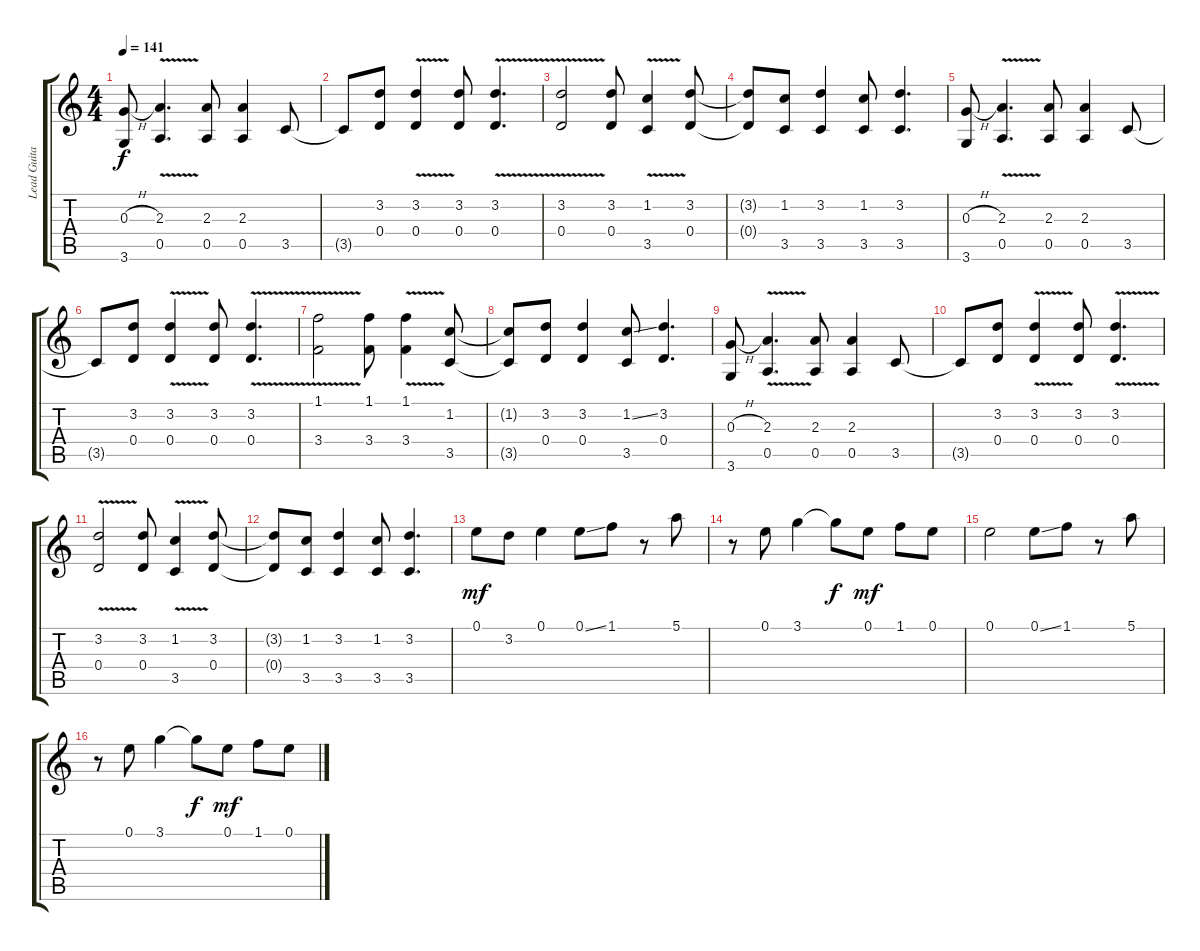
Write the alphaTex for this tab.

\track ("Lead Guitar 2" "Lead Guita") {instrument distortionguitar}
\staff {score tabs}
\tuning (E4 B3 G3 D3 A2 E2) {hide}
\ts (4 4)
\tempo 141
\clef g2
\ks c
(0.3{h} 3.6).8{dy f} (2.3{v} 0.5{v}).4{d} (2.3 0.5).8 (2.3 0.5).4 3.5.8 |
3.5{t}.8 (3.2 0.4).8 (3.2{v} 0.4{v}).4 (3.2 0.4).8 (3.2{v} 0.4{v}).4{d} |
(3.2{v} 0.4{v}).2 (3.2 0.4).8 (1.2{v} 3.5{v}).4 (3.2 0.4).8 |
(3.2{t} 0.4{t}).8 (1.2 3.5).8 (3.2 3.5).4 (1.2 3.5).8 (3.2 3.5).4{d} |
(0.3{h} 3.6).8 (2.3{v} 0.5{v}).4{d} (2.3 0.5).8 (2.3 0.5).4 3.5.8 |
3.5{t}.8 (3.2 0.4).8 (3.2{v} 0.4{v}).4 (3.2 0.4).8 (3.2{v} 0.4{v}).4{d} |
(1.1{v} 3.4{v}).2 (1.1 3.4).8 (1.1{v} 3.4{v}).4 (1.2 3.5).8 |
(1.2{t} 3.5{t}).8 (3.2 0.4).8 (3.2 0.4).4 (1.2{ss} 3.5).8 (3.2 0.4).4{d} |
(0.3{h} 3.6).8 (2.3{v} 0.5{v}).4{d} (2.3 0.5).8 (2.3 0.5).4 3.5.8 |
3.5{t}.8 (3.2 0.4).8 (3.2{v} 0.4{v}).4 (3.2 0.4).8 (3.2{v} 0.4{v}).4{d} |
(3.2{v} 0.4{v}).2 (3.2 0.4).8 (1.2{v} 3.5{v}).4 (3.2 0.4).8 |
(3.2{t} 0.4{t}).8 (1.2 3.5).8 (3.2 3.5).4 (1.2 3.5).8 (3.2 3.5).4{d} |
0.1.8{dy mf} 3.2.8 0.1.4 0.1{ss}.8 1.1.8 r.8 5.1.8 |
r.8 0.1.8 3.1.4 3.1{t}.8{dy f} 0.1.8{dy mf} 1.1.8 0.1.8 |
0.1.2 0.1{ss}.8 1.1.8 r.8 5.1.8 |
r.8 0.1.8 3.1.4 3.1{t}.8{dy f} 0.1.8{dy mf} 1.1.8 0.1.8
